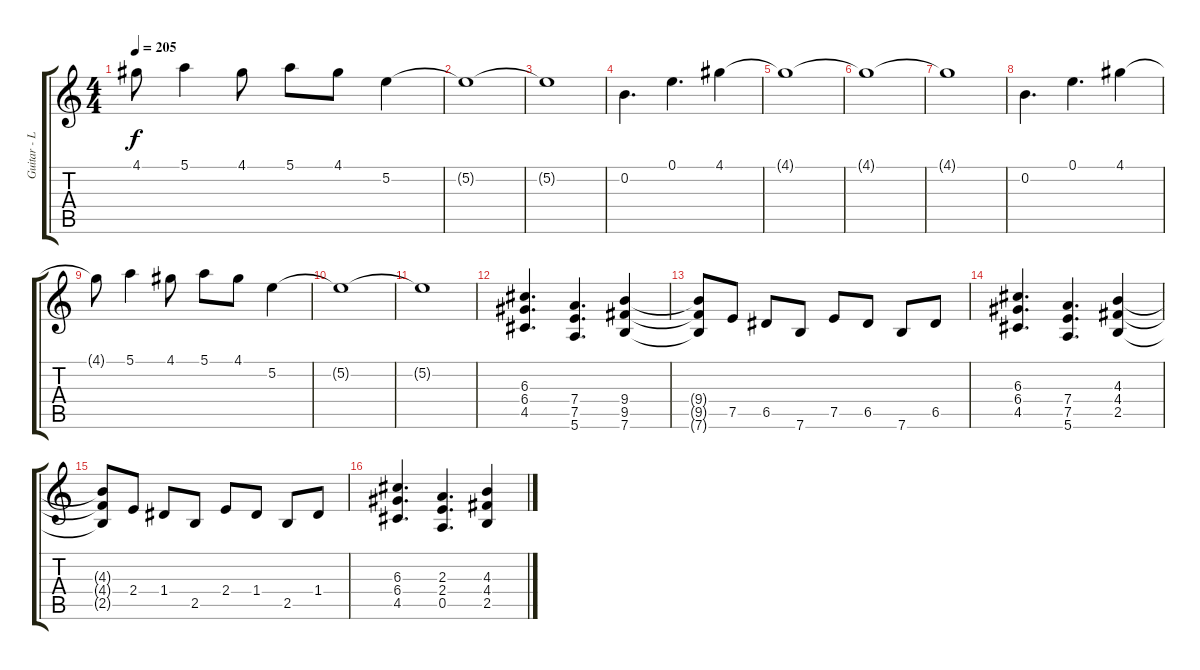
\track ("Guitar - Lead" "Guitar - L") {instrument distortionguitar}
\staff {score tabs}
\tuning (E4 B3 G3 D3 A2 E2) {hide}
\ts (4 4)
\tempo 205
\clef g2
\ks c
4.1{t}.8{dy f} 5.1.4 4.1.8 5.1.8 4.1.8 5.2.4 |
5.2{t}.1 |
5.2{t}.1 |
0.2.4{d} 0.1.4{d} 4.1.4 |
4.1{t}.1 |
4.1{t}.1 |
4.1{t}.1 |
0.2.4{d} 0.1.4{d} 4.1.4 |
4.1{t}.8 5.1.4 4.1.8 5.1.8 4.1.8 5.2.4 |
5.2{t}.1 |
5.2{t}.1 |
(6.3 6.4 4.5).4{d} (7.4 7.5 5.6).4{d} (9.4 9.5 7.6).4 |
(9.4{t} 9.5{t} 7.6{t}).8 7.5.8 6.5.8 7.6.8 7.5.8 6.5.8 7.6.8 6.5.8 |
(6.3 6.4 4.5).4{d} (7.4 7.5 5.6).4{d} (4.3 4.4 2.5).4 |
(4.3{t} 4.4{t} 2.5{t}).8 2.4.8 1.4.8 2.5.8 2.4.8 1.4.8 2.5.8 1.4.8 |
(6.3 6.4 4.5).4{d} (2.3 2.4 0.5).4{d} (4.3 4.4 2.5).4
